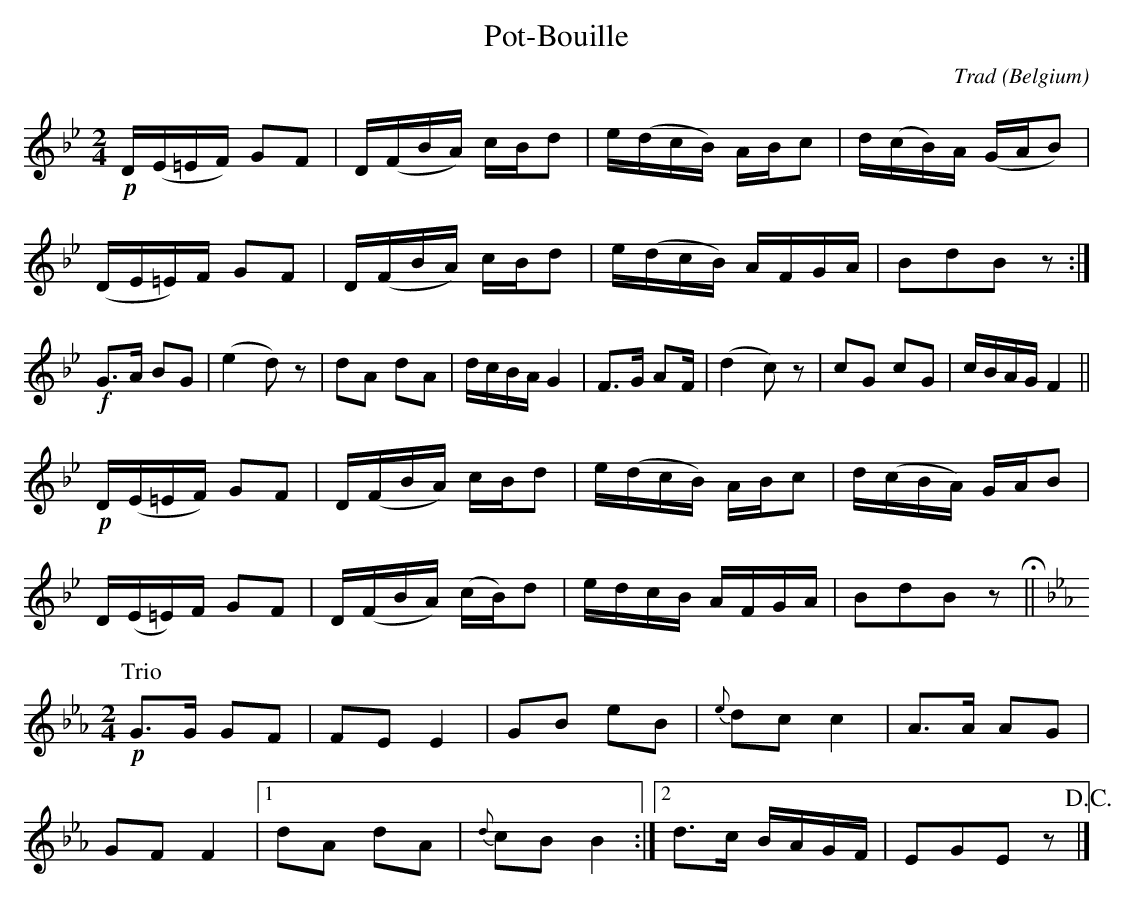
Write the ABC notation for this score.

X:1
T:Pot-Bouille
C:Trad
O:Belgium
M:2/4
L:1/16
K:Bb
!p!D(E=EF) G2F2|D(FBA) cBd2|e(dcB) ABc2|d(cB)A (GAB2)|
(DE=E)F G2F2|D(FBA) cBd2|e(dcB) AFGA|B2d2B2 z2:|
!f!G2>A2 B2G2|(e4 d2)z2|d2A2 d2A2|dcBA G4|F2>G2 A2F|(d4 c2)z2|c2G2 c2G2|cBAG F4||
!p!D(E=EF) G2F2|D(FBA) cBd2|e(dcB) ABc2|d(cBA) GAB2|
D(E=E)F G2F2|D(FBA) (cB)d2|edcB AFGA|B2d2B2 z2!fermata!||
K:Eb
M:2/4
P:Trio
!p!G2>G2 G2F2|F2E2 E4|G2B2 e2B2|{e}d2c2 c4|A2>A2 A2G2|
G2F2 F4|[1d2A2 d2A2|{d}c2B2 B4:|[2d2>c2 BAGF|E2G2E2z2!D.C.!|]
